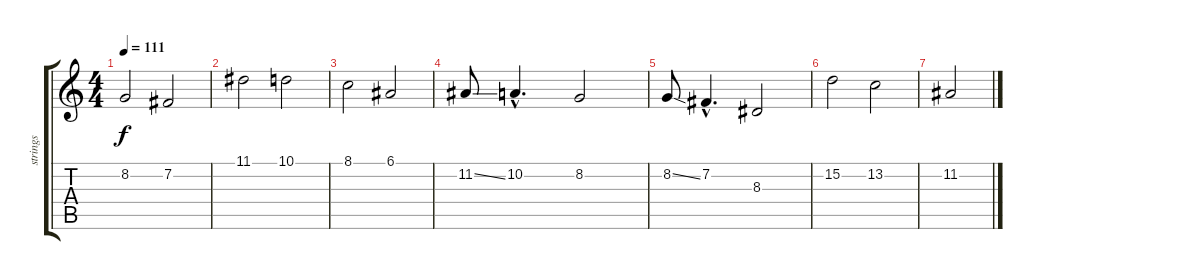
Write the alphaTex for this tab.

\track ("strings" "strings") {instrument synthstrings1}
\staff {score tabs}
\tuning (E4 B3 G3 D3 A2 E2) {hide}
\ts (4 4)
\tempo 111
\clef g2
\ks c
8.2.2{dy f} 7.2.2 |
11.1.2 10.1.2 |
8.1.2 6.1.2 |
11.2{ss}.8 10.2{hac}.4{d} 8.2.2 |
8.2{ss}.8 7.2{hac}.4{d} 8.3.2 |
15.2.2 13.2.2 |
11.2.2
